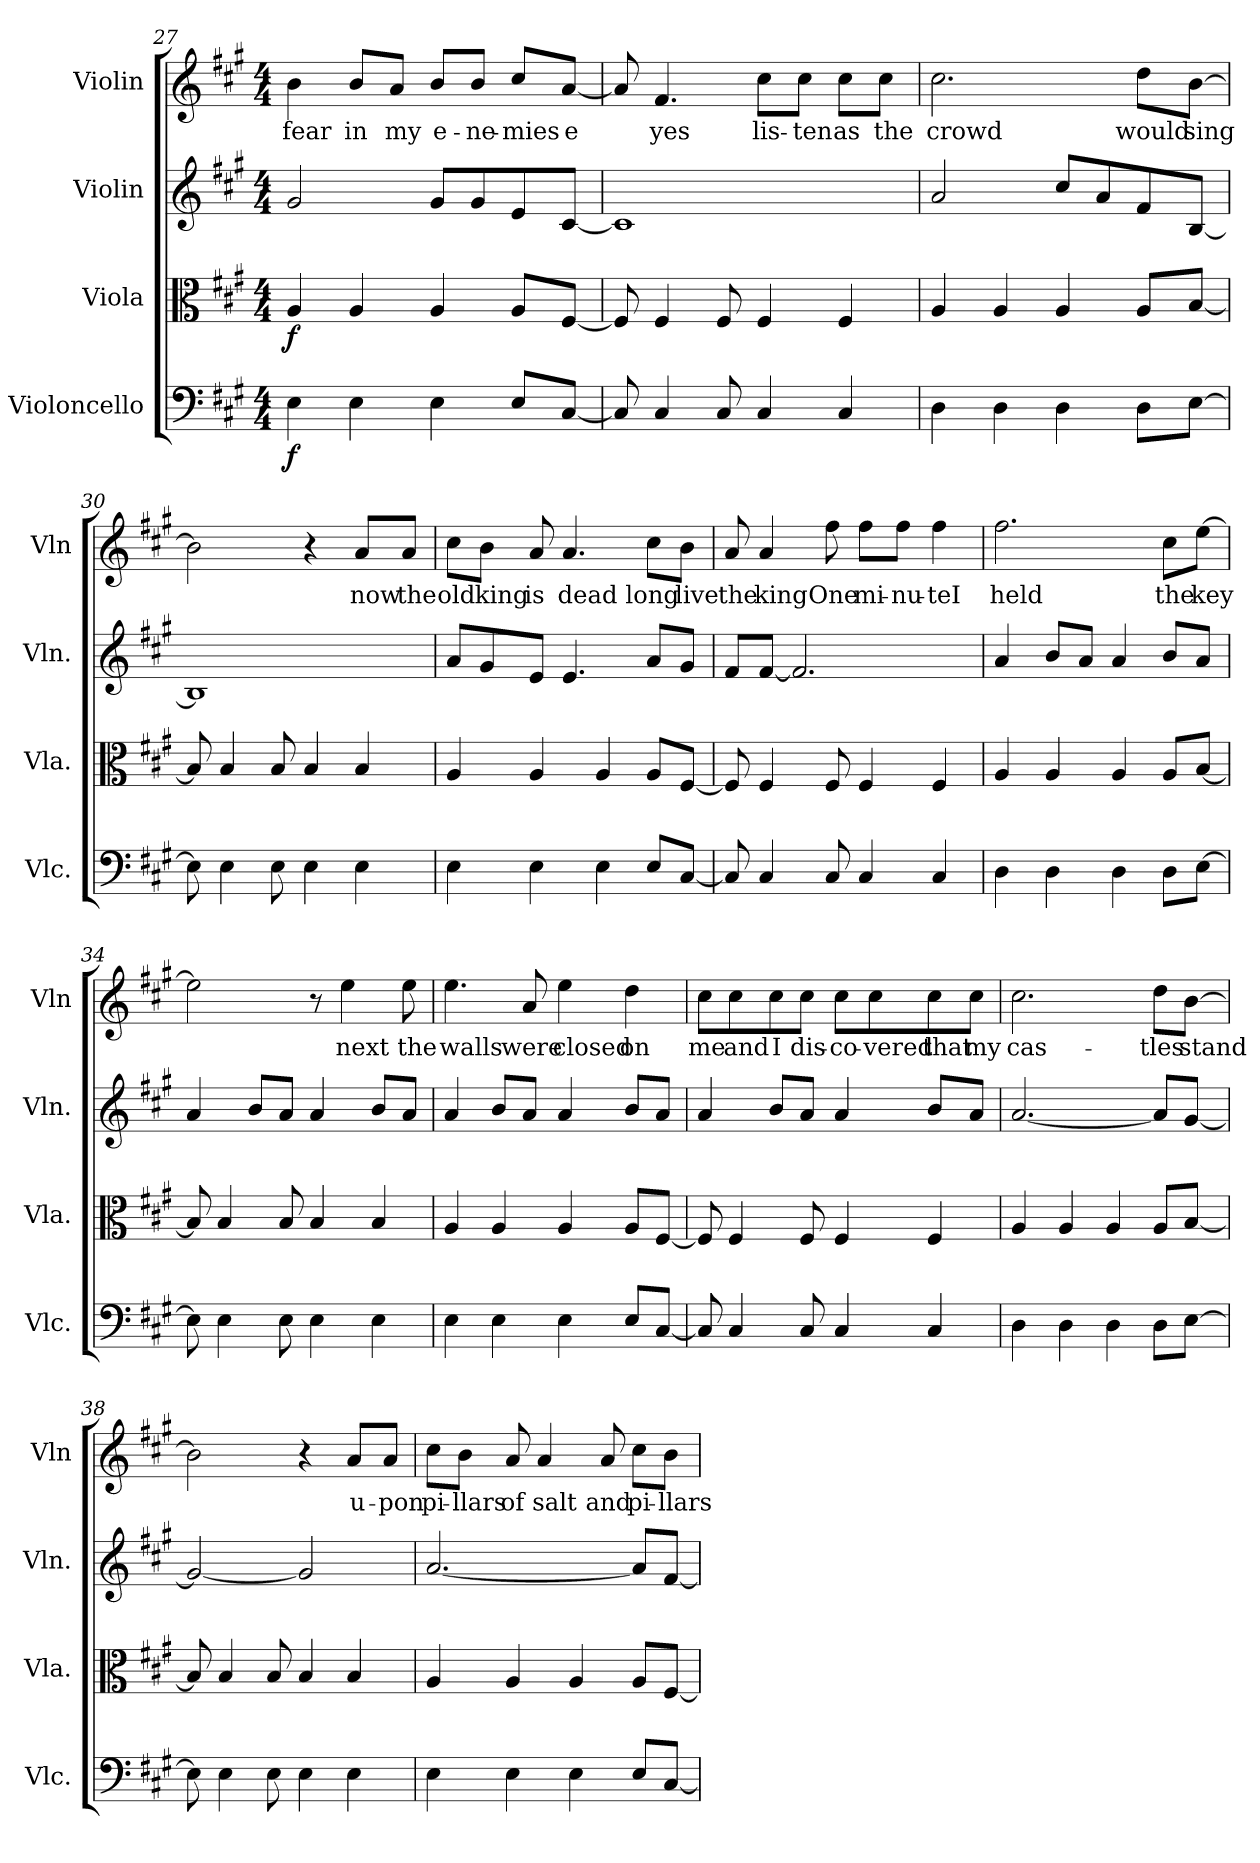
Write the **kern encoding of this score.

**kern	**dynam	**kern	**dynam	**kern	**kern	**text
*part4	*part4	*part3	*part3	*part2	*part1	*part1
*staff4	*staff4	*staff3	*staff3	*staff2	*staff1	*staff1
*I"Violoncello	*	*I"Viola	*	*I"Violin	*I"Violin	*
*I'Vlc.	*	*I'Vla.	*	*I'Vln.	*I'Vln	*
*clefF4	*	*clefC3	*	*clefG2	*clefG2	*
*k[f#c#g#]	*	*k[f#c#g#]	*	*k[f#c#g#]	*k[f#c#g#]	*
*M4/4	*	*M4/4	*	*M4/4	*M4/4	*
=27	=27	=27	=27	=27	=27	=27
!	!LO:DY:b	!	!LO:DY:b	!	!	!LO:LY:b
4E\	f	4A/	f	2g#/	4b\	fear
!	!	!	!	!	!	!LO:LY:b
4E\	.	4A/	.	.	8b/L	in
!	!	!	!	!	!	!LO:LY:b
.	.	.	.	.	8a/J	my
!	!	!	!	!	!	!LO:LY:b
4E\	.	4A/	.	8g#/L	8b/L	e-
!	!	!	!	!	!	!LO:LY:b
.	.	.	.	8g#/	8b/J	-ne-
!	!	!	!	!	!	!LO:LY:b
8E\L	.	8A/L	.	8e/	8cc#/L	-mies
!	!	!	!	!	!	!LO:LY:b
[8C#/J	.	[8F#/J	.	[8c#/J	[8a/J	e
=28	=28	=28	=28	=28	=28	=28
8C#/]	.	8F#/]	.	1c#]	8a/]	.
!	!	!	!	!	!	!LO:LY:b
4C#/	.	4F#/	.	.	4.f#/	yes
8C#/	.	8F#/	.	.	.	.
!	!	!	!	!	!	!LO:LY:b
4C#/	.	4F#/	.	.	8cc#\L	lis-
!	!	!	!	!	!	!LO:LY:b
.	.	.	.	.	8cc#\J	-ten
!	!	!	!	!	!	!LO:LY:b
4C#/	.	4F#/	.	.	8cc#\L	as
!	!	!	!	!	!	!LO:LY:b
.	.	.	.	.	8cc#\J	the
=29	=29	=29	=29	=29	=29	=29
!	!	!	!	!	!	!LO:LY:b
4D\	.	4A/	.	2a/	2.cc#\	crowd
4D\	.	4A/	.	.	.	.
4D\	.	4A/	.	8cc#\L	.	.
.	.	.	.	8a/	.	.
!	!	!	!	!	!	!LO:LY:b
8D\L	.	8A/L	.	8f#/	8dd\L	would
!	!	!	!	!	!	!LO:LY:b
[8E\J	.	[8B/J	.	[8B/J	[8b\J	sing
!!LO:LB:g=z
=30	=30	=30	=30	=30	=30	=30
8E\]	.	8B/]	.	1B]	2b\]	.
4E\	.	4B/	.	.	.	.
8E\	.	8B/	.	.	.	.
4E\	.	4B/	.	.	4r	.
!	!	!	!	!	!	!LO:LY:b
4E\	.	4B/	.	.	8a/L	now
!	!	!	!	!	!	!LO:LY:b
.	.	.	.	.	8a/J	the
=31	=31	=31	=31	=31	=31	=31
!	!	!	!	!	!	!LO:LY:b
4E\	.	4A/	.	8a/L	8cc#\L	old
!	!	!	!	!	!	!LO:LY:b
.	.	.	.	8g#/	8b\J	king
!	!	!	!	!	!	!LO:LY:b
4E\	.	4A/	.	8e/J	8a/	is
!	!	!	!	!	!	!LO:LY:b
.	.	.	.	4.e/	4.a/	dead
4E\	.	4A/	.	.	.	.
!	!	!	!	!	!	!LO:LY:b
8E\L	.	8A/L	.	8a/L	8cc#\L	long
!	!	!	!	!	!	!LO:LY:b
[8C#/J	.	[8F#/J	.	8g#/J	8b\J	live
=32	=32	=32	=32	=32	=32	=32
!	!	!	!	!	!	!LO:LY:b
8C#/]	.	8F#/]	.	8f#/L	8a/	the
!	!	!	!	!	!	!LO:LY:b
4C#/	.	4F#/	.	[8f#/J	4a/	king
.	.	.	.	2.f#/]	.	.
!	!	!	!	!	!	!LO:LY:b
8C#/	.	8F#/	.	.	8ff#\	One
!	!	!	!	!	!	!LO:LY:b
4C#/	.	4F#/	.	.	8ff#\L	mi-
!	!	!	!	!	!	!LO:LY:b
.	.	.	.	.	8ff#\J	-nu-
!	!	!	!	!	!	!LO:LY:b
4C#/	.	4F#/	.	.	4ff#\	-teI
=33	=33	=33	=33	=33	=33	=33
!	!	!	!	!	!	!LO:LY:b
4D\	.	4A/	.	4a/	2.ff#\	held
4D\	.	4A/	.	8b\L	.	.
.	.	.	.	8a/J	.	.
4D\	.	4A/	.	4a/	.	.
!	!	!	!	!	!	!LO:LY:b
8D\L	.	8A/L	.	8b\L	8cc#\L	the
!	!	!	!	!	!	!LO:LY:b
[8E\J	.	[8B/J	.	8a/J	[8ee\J	key
=34	=34	=34	=34	=34	=34	=34
8E\]	.	8B/]	.	4a/	2ee\]	.
4E\	.	4B/	.	.	.	.
.	.	.	.	8b\L	.	.
8E\	.	8B/	.	8a/J	.	.
4E\	.	4B/	.	4a/	8r	.
!	!	!	!	!	!	!LO:LY:b
.	.	.	.	.	4ee\	next
4E\	.	4B/	.	8b\L	.	.
!	!	!	!	!	!	!LO:LY:b
.	.	.	.	8a/J	8ee\	the
!!LO:LB:g=z
=35	=35	=35	=35	=35	=35	=35
!	!	!	!	!	!	!LO:LY:b
4E\	.	4A/	.	4a/	4.ee\	walls
4E\	.	4A/	.	8b\L	.	.
!	!	!	!	!	!	!LO:LY:b
.	.	.	.	8a/J	8a/	were
!	!	!	!	!	!	!LO:LY:b
4E\	.	4A/	.	4a/	4ee\	closed
!	!	!	!	!	!	!LO:LY:b
8E\L	.	8A/L	.	8b\L	4dd\	on
[8C#/J	.	[8F#/J	.	8a/J	.	.
=36	=36	=36	=36	=36	=36	=36
!	!	!	!	!	!	!LO:LY:b
8C#/]	.	8F#/]	.	4a/	8cc#\L	me
!	!	!	!	!	!	!LO:LY:b
4C#/	.	4F#/	.	.	8cc#\	and
!	!	!	!	!	!	!LO:LY:b
.	.	.	.	8b\L	8cc#\	I
!	!	!	!	!	!	!LO:LY:b
8C#/	.	8F#/	.	8a/J	8cc#\J	dis-
!	!	!	!	!	!	!LO:LY:b
4C#/	.	4F#/	.	4a/	8cc#\L	-co-
!	!	!	!	!	!	!LO:LY:b
.	.	.	.	.	8cc#\	-vered
!	!	!	!	!	!	!LO:LY:b
4C#/	.	4F#/	.	8b\L	8cc#\	that
!	!	!	!	!	!	!LO:LY:b
.	.	.	.	8a/J	8cc#\J	my
=37	=37	=37	=37	=37	=37	=37
!	!	!	!	!	!	!LO:LY:b
4D\	.	4A/	.	[2.a/	2.cc#\	cas-
4D\	.	4A/	.	.	.	.
4D\	.	4A/	.	.	.	.
!	!	!	!	!	!	!LO:LY:b
8D\L	.	8A/L	.	8a/L]	8dd\L	-tles
!	!	!	!	!	!	!LO:LY:b
[8E\J	.	[8B/J	.	[8g#/J	[8b\J	stand
=38	=38	=38	=38	=38	=38	=38
8E\]	.	8B/]	.	2g#/_	2b\]	.
4E\	.	4B/	.	.	.	.
8E\	.	8B/	.	.	.	.
4E\	.	4B/	.	2g#/]	4r	.
!	!	!	!	!	!	!LO:LY:b
4E\	.	4B/	.	.	8a/L	u-
!	!	!	!	!	!	!LO:LY:b
.	.	.	.	.	8a/J	-pon
=39	=39	=39	=39	=39	=39	=39
!	!	!	!	!	!	!LO:LY:b
4E\	.	4A/	.	[2.a/	8cc#\L	pi-
!	!	!	!	!	!	!LO:LY:b
.	.	.	.	.	8b\J	-llars
!	!	!	!	!	!	!LO:LY:b
4E\	.	4A/	.	.	8a/	of
!	!	!	!	!	!	!LO:LY:b
.	.	.	.	.	4a/	salt
4E\	.	4A/	.	.	.	.
!	!	!	!	!	!	!LO:LY:b
.	.	.	.	.	8a/	and
!	!	!	!	!	!	!LO:LY:b
8E\L	.	8A/L	.	8a/L]	8cc#\L	pi-
!	!	!	!	!	!	!LO:LY:b
[8C#/J	.	[8F#/J	.	[8f#/J	8b\J	-llars
=	=	=	=	=	=	=
*-	*-	*-	*-	*-	*-	*-
